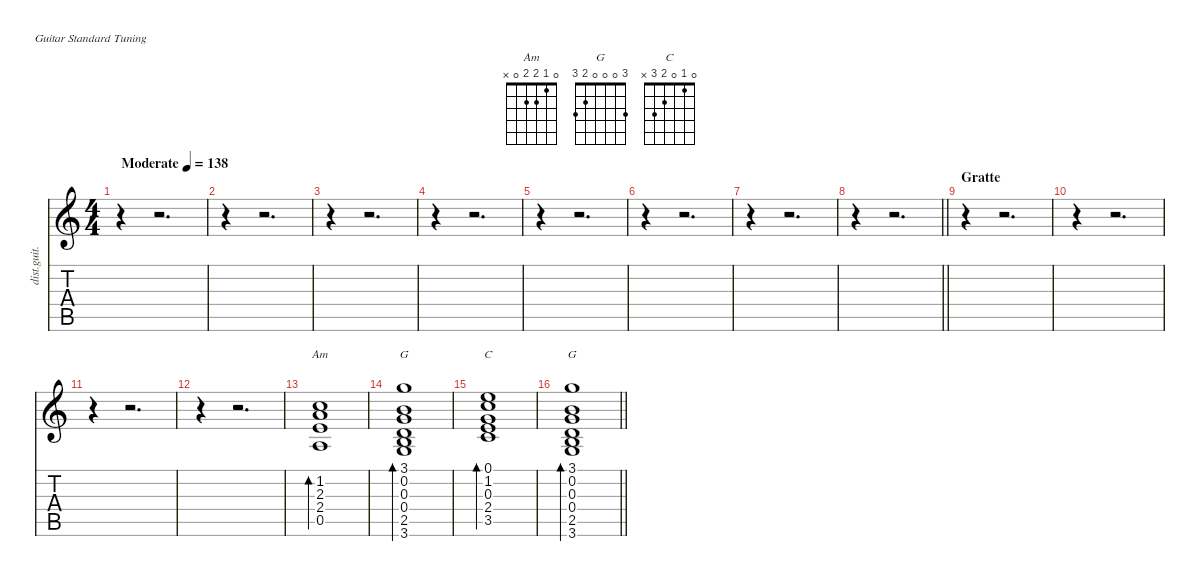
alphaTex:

\defaultSystemsLayout 4
\hideDynamics
\bracketExtendMode nobrackets
\track ("Sylvain" "dist.guit.") {instrument distortionguitar}
\staff {score tabs}
\tuning (E4 B3 G3 D3 A2 E2)
\chord ("Am" 0 1 2 2 0 x) {showfingering false}
\chord ("G" 3 0 0 0 2 3) {showfingering false}
\chord ("C" 0 1 0 2 3 x) {showfingering false}
\ts (4 4)
\beaming (8 2 2 2 2)
\tempo (138 "Moderate")
\clef g2
\ks aminor
r.4{dy mf instrument distortionguitar beam Down} r.2{d beam Down} |
r.4{beam Down} r.2{d beam Down} |
r.4{beam Down} r.2{d beam Down} |
r.4{beam Down} r.2{d beam Down} |
r.4{beam Down} r.2{d beam Down} |
r.4{beam Down} r.2{d beam Down} |
r.4{beam Down} r.2{d beam Down} |
\barLineRight lightlight
r.4{beam Down} r.2{d beam Down} |
\section ("" "Gratte")
r.4{beam Down} r.2{d beam Down} |
r.4{beam Down} r.2{d beam Down} |
r.4{beam Down} r.2{d beam Down} |
r.4{beam Down} r.2{d beam Down} |
(0.5 2.4 2.3 1.2).1{bd 227 ch "Am" instrument electricguitarclean beam Up} |
(3.6 2.5 0.4 0.3 0.2 3.1).1{bd 227 ch "G" beam Up} |
(3.5 2.4 0.3 1.2 0.1).1{bd 248 ch "C" beam Up} |
\barLineRight lightlight
(3.6 2.5 0.4 0.3 0.2 3.1).1{bd 221 ch "G" beam Up}
